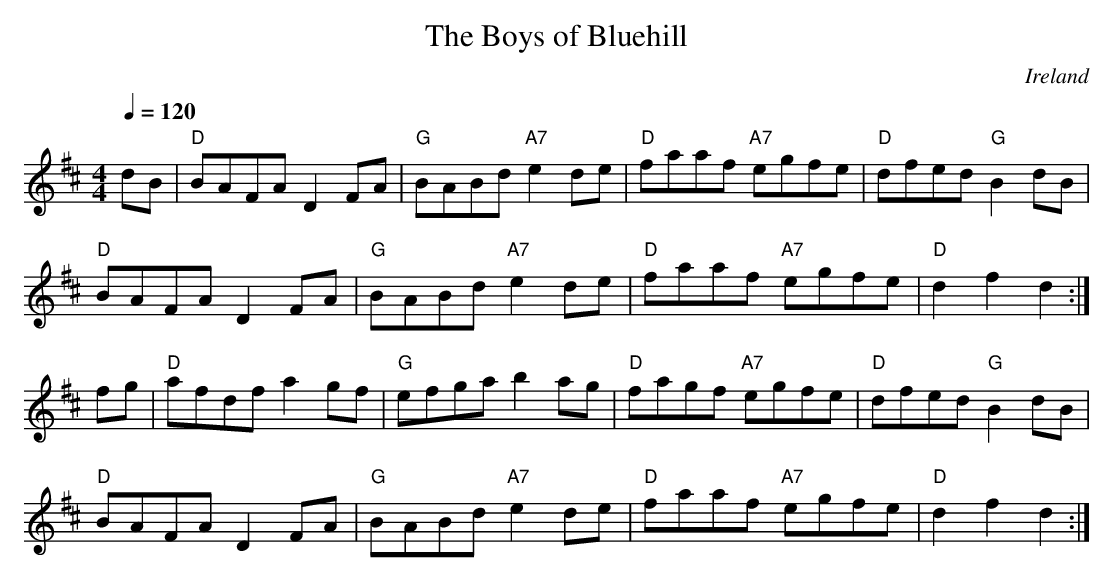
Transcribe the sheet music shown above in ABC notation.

X:1
T:Boys of Bluehill, The
M:4/4
L:1/8
O:Ireland
K:D
Q:1/4=120
dB |\
"D" BAFA D2FA | "G" BABd "A7" e2de | "D" faaf "A7" egfe | "D" dfed "G" B2dB |
"D" BAFA D2FA | "G" BABd "A7" e2de | "D" faaf "A7" egfe | "D" d2 f2 d2 :|
fg |\
"D" afdf a2gf | "G" efga b2ag | "D" fagf "A7" egfe | "D" dfed "G" B2dB |
"D" BAFA D2FA | "G" BABd "A7" e2de | "D" faaf "A7" egfe | "D" d2 f2 d2 :|
